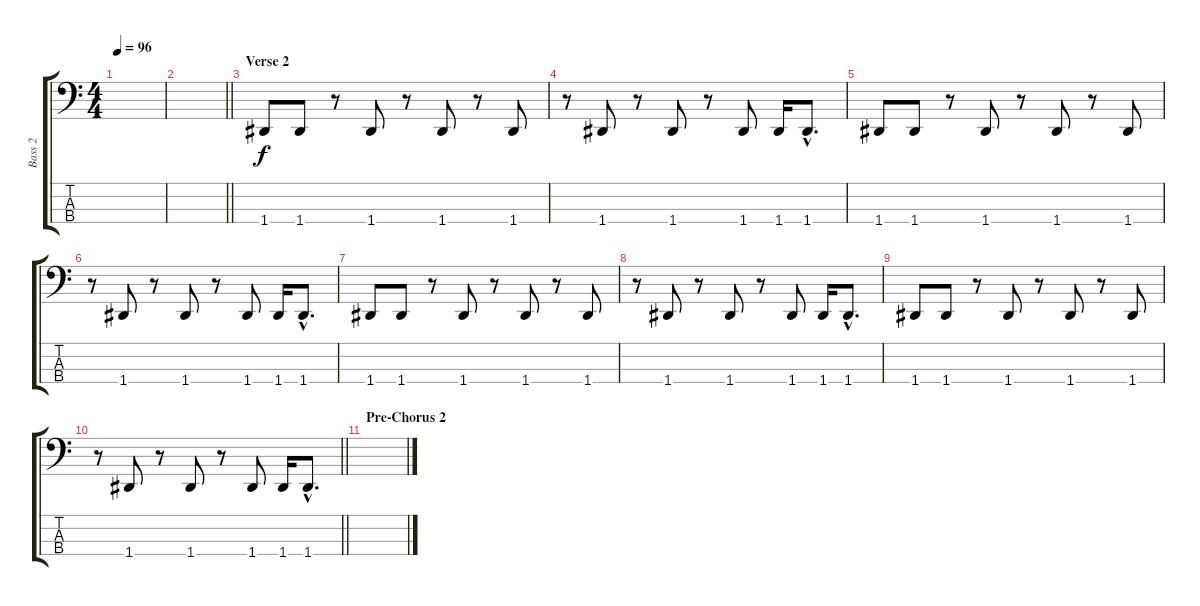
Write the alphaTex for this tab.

\track ("Bass 2 " "Bass 2 ") {instrument electricbassfinger}
\staff {score tabs}
\tuning (G2 D2 A1 D1) {hide}
\ts (4 4)
\tempo 96
\clef f4
\ks c
|
\barLineRight lightlight
|
\section ("" "Verse 2")
1.4.8 1.4.8 r.8 1.4.8 r.8 1.4.8 r.8 1.4.8 |
r.8 1.4.8 r.8 1.4.8 r.8 1.4.8 1.4.16 1.4{hac}.8{d} |
1.4.8 1.4.8 r.8 1.4.8 r.8 1.4.8 r.8 1.4.8 |
r.8 1.4.8 r.8 1.4.8 r.8 1.4.8 1.4.16 1.4{hac}.8{d} |
1.4.8 1.4.8 r.8 1.4.8 r.8 1.4.8 r.8 1.4.8 |
r.8 1.4.8 r.8 1.4.8 r.8 1.4.8 1.4.16 1.4{hac}.8{d} |
1.4.8 1.4.8 r.8 1.4.8 r.8 1.4.8 r.8 1.4.8 |
\barLineRight lightlight
r.8 1.4.8 r.8 1.4.8 r.8 1.4.8 1.4.16 1.4{hac}.8{d} |
\section ("" "Pre-Chorus 2")
